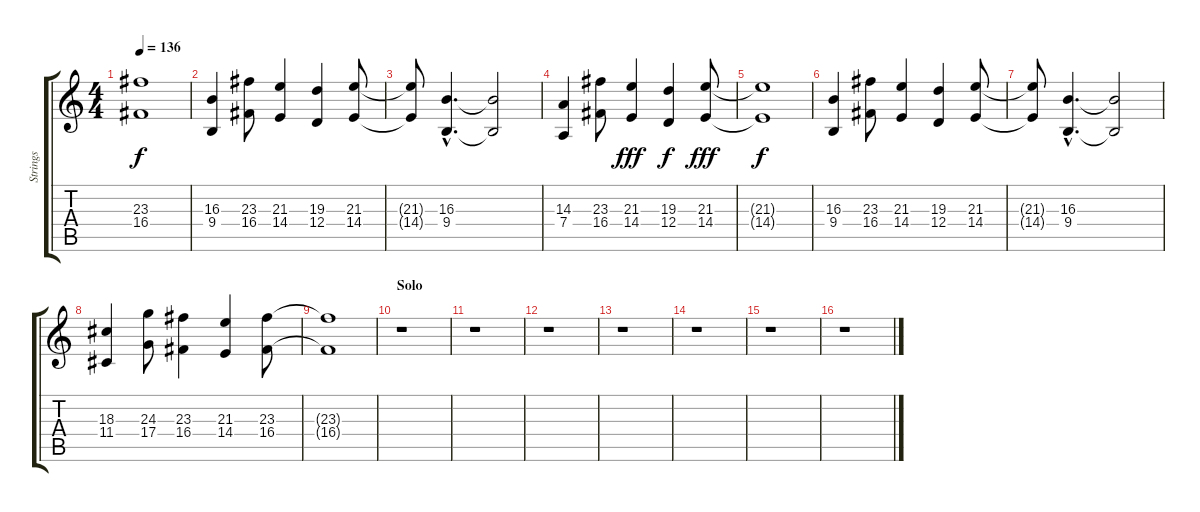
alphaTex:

\track ("Strings" "Strings") {instrument stringensemble1}
\staff {score tabs}
\tuning (E4 B3 G3 D3 A2 E2) {hide}
\ts (4 4)
\tempo 136
\clef g2
\ks c
(23.3{t} 16.4{t}).1{dy f} |
(16.3 9.4).4{volume 13} (23.3 16.4).8 (21.3 14.4).4 (19.3 12.4).4 (21.3 14.4).8 |
(21.3{t} 14.4{t}).8 (16.3{hac} 9.4{hac}).4{d} (16.3{t} 9.4{t}).2 |
(14.3 7.4).4 (23.3 16.4).8 (21.3 14.4).4{dy fff} (19.3 12.4).4{dy f} (21.3 14.4).8{dy fff} |
(21.3{t} 14.4{t}).1{dy f} |
(16.3 9.4).4{volume 13} (23.3 16.4).8 (21.3 14.4).4 (19.3 12.4).4 (21.3 14.4).8 |
(21.3{t} 14.4{t}).8 (16.3{hac} 9.4{hac}).4{d} (16.3{t} 9.4{t}).2 |
(18.3 11.4).4 (24.3 17.4).8 (23.3 16.4).4 (21.3 14.4).4 (23.3 16.4).8 |
(23.3{t} 16.4{t}).1 |
\section ("" "Solo")
r.1 |
r.1 |
r.1 |
r.1 |
r.1 |
r.1 |
r.1
